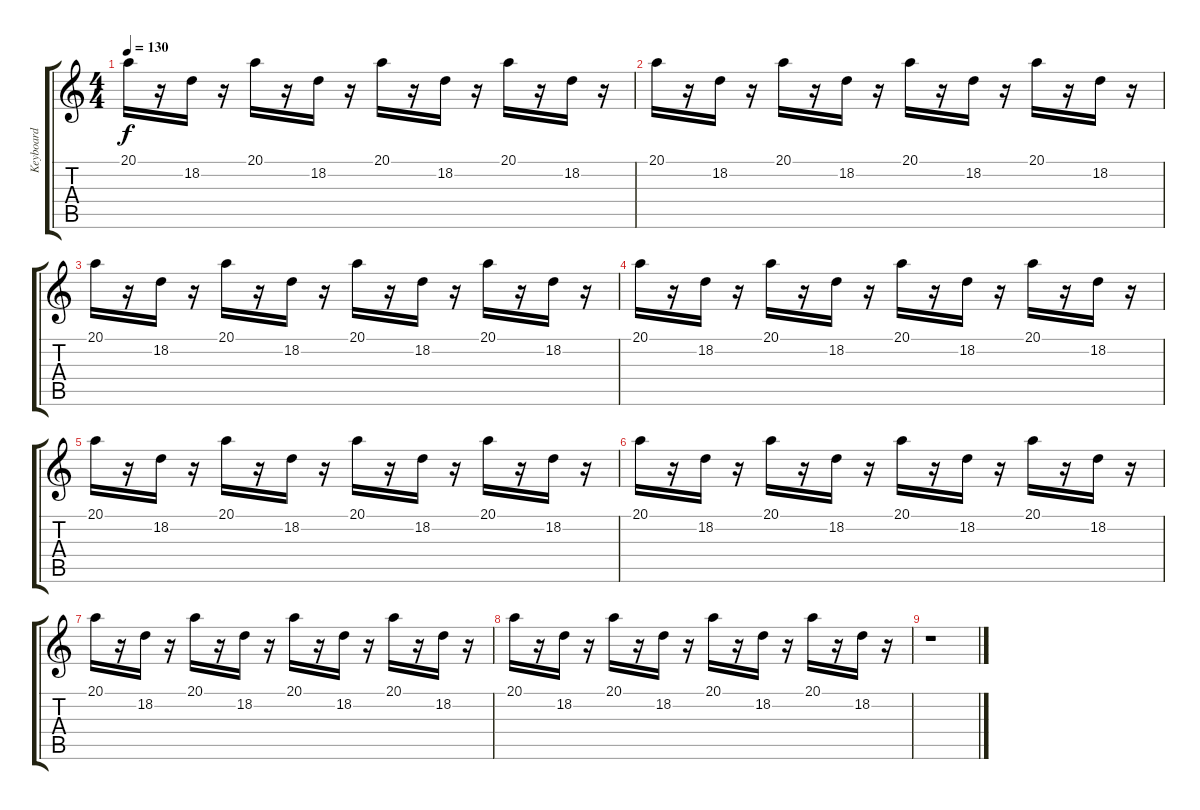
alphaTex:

\track ("Keyboard" "Keyboard") {instrument stringensemble1}
\staff {score tabs}
\tuning (Db4 Ab3 E3 B2 Gb2 Db2) {hide}
\ts (4 4)
\tempo 130
\clef g2
\ks c
20.1.16{dy f instrument stringensemble1} r.16 18.2.16 r.16 20.1.16 r.16 18.2.16 r.16 20.1.16 r.16 18.2.16 r.16 20.1.16 r.16 18.2.16 r.16 |
20.1.16 r.16 18.2.16 r.16 20.1.16 r.16 18.2.16 r.16 20.1.16 r.16 18.2.16 r.16 20.1.16 r.16 18.2.16 r.16 |
20.1.16 r.16 18.2.16 r.16 20.1.16 r.16 18.2.16 r.16 20.1.16 r.16 18.2.16 r.16 20.1.16 r.16 18.2.16 r.16 |
20.1.16 r.16 18.2.16 r.16 20.1.16 r.16 18.2.16 r.16 20.1.16 r.16 18.2.16 r.16 20.1.16 r.16 18.2.16 r.16 |
20.1.16 r.16 18.2.16 r.16 20.1.16 r.16 18.2.16 r.16 20.1.16 r.16 18.2.16 r.16 20.1.16 r.16 18.2.16 r.16 |
20.1.16 r.16 18.2.16 r.16 20.1.16 r.16 18.2.16 r.16 20.1.16 r.16 18.2.16 r.16 20.1.16 r.16 18.2.16 r.16 |
20.1.16 r.16 18.2.16 r.16 20.1.16 r.16 18.2.16 r.16 20.1.16 r.16 18.2.16 r.16 20.1.16 r.16 18.2.16 r.16 |
20.1.16 r.16 18.2.16 r.16 20.1.16 r.16 18.2.16 r.16 20.1.16 r.16 18.2.16 r.16 20.1.16 r.16 18.2.16 r.16 |
r.1
